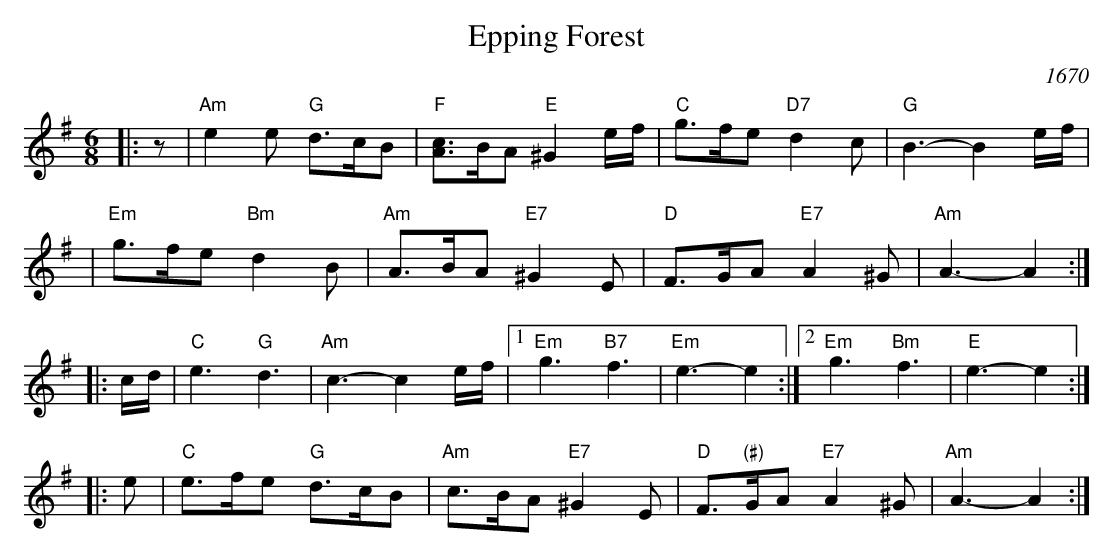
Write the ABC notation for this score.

X:1
T: Epping Forest
O: 1670
M: 6/8
L: 1/8
K: ADorian
|: z \
| "Am"e2e "G"d>cB | "F"[cA]>BA "E"^G2e/f/ | "C"g>fe "D7"d2c | "G"B3- B2e/f/ |
| "Em"g>fe "Bm"d2B | "Am"A>BA "E7"^G2E | "D"F>GA "E7"A2^G | "Am"A3- A2 :|
|: c/d/ | "C"e3 "G"d3 | "Am"c3- c2e/f/ |1 "Em"g3 "B7"f3 | "Em"e3- e2 :|2 "Em"g3 "Bm"f3 | "E"e3- e2 :|
|: e | "C"e>fe "G"d>cB | "Am"c>BA "E7"^G2E | "D"F>"(#)"GA "E7"A2^G | "Am"A3- A2 :|
